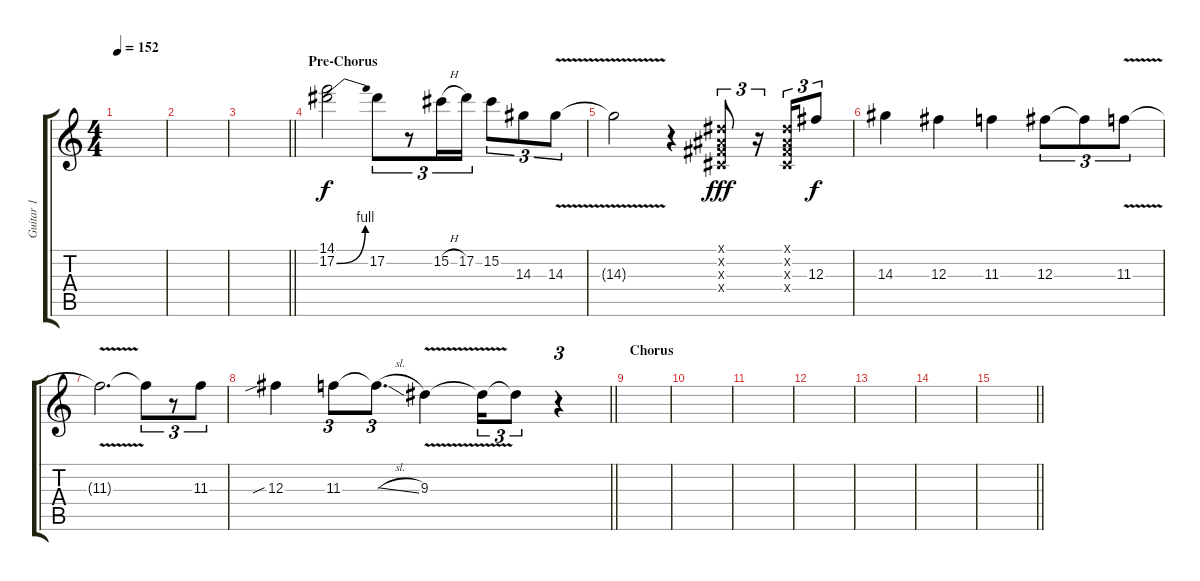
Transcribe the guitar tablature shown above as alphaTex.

\track ("Guitar 1" "Guitar 1") {instrument distortionguitar}
\staff {score tabs}
\tuning (Eb4 Bb3 Gb3 Db3 Ab2 Eb2) {hide}
\ts (4 4)
\tempo 152
\clef g2
\ks c
|
|
\barLineRight lightlight
|
\section ("" "Pre-Chorus")
(14.1 17.2{be (bend 0 0 60 4)}).2 17.2.8{tu (3 2)} r.8{tu (3 2)} 15.2{h}.16{tu (3 2)} 17.2.16{tu (3 2)} 15.2.8{tu (3 2)} 14.3.8{tu (3 2)} 14.3{v}.8{tu (3 2)} |
14.3{v t}.2 r.4 (0.1{x} 0.2{x} 0.3{x} 0.4{x}).8{tu (3 2) dy fff} r.16{tu (3 2)} (0.1{x} 0.2{x} 0.3{x} 0.4{x}).16{tu (3 2)} 12.3.8{tu (3 2) dy f} |
14.3.4 12.3.4 11.3.4 12.3.8{tu (3 2)} 12.3{t}.8{tu (3 2)} 11.3{v}.8{tu (3 2)} |
11.3{t}.2{d} 11.3{t}.8{tu (3 2)} r.8{tu (3 2)} 11.3.8{tu (3 2)} |
\barLineRight lightlight
12.3{sib}.4 11.3.8{tu (3 2)} 11.3{sl t}.8{d tu (3 2)} 9.3{v}.4 9.3{t}.16{tu (3 2)} 9.3{t}.8{tu (3 2)} r.4{tu (3 2)} |
\section ("" "Chorus")
|
|
|
|
|
|
\barLineRight lightlight
